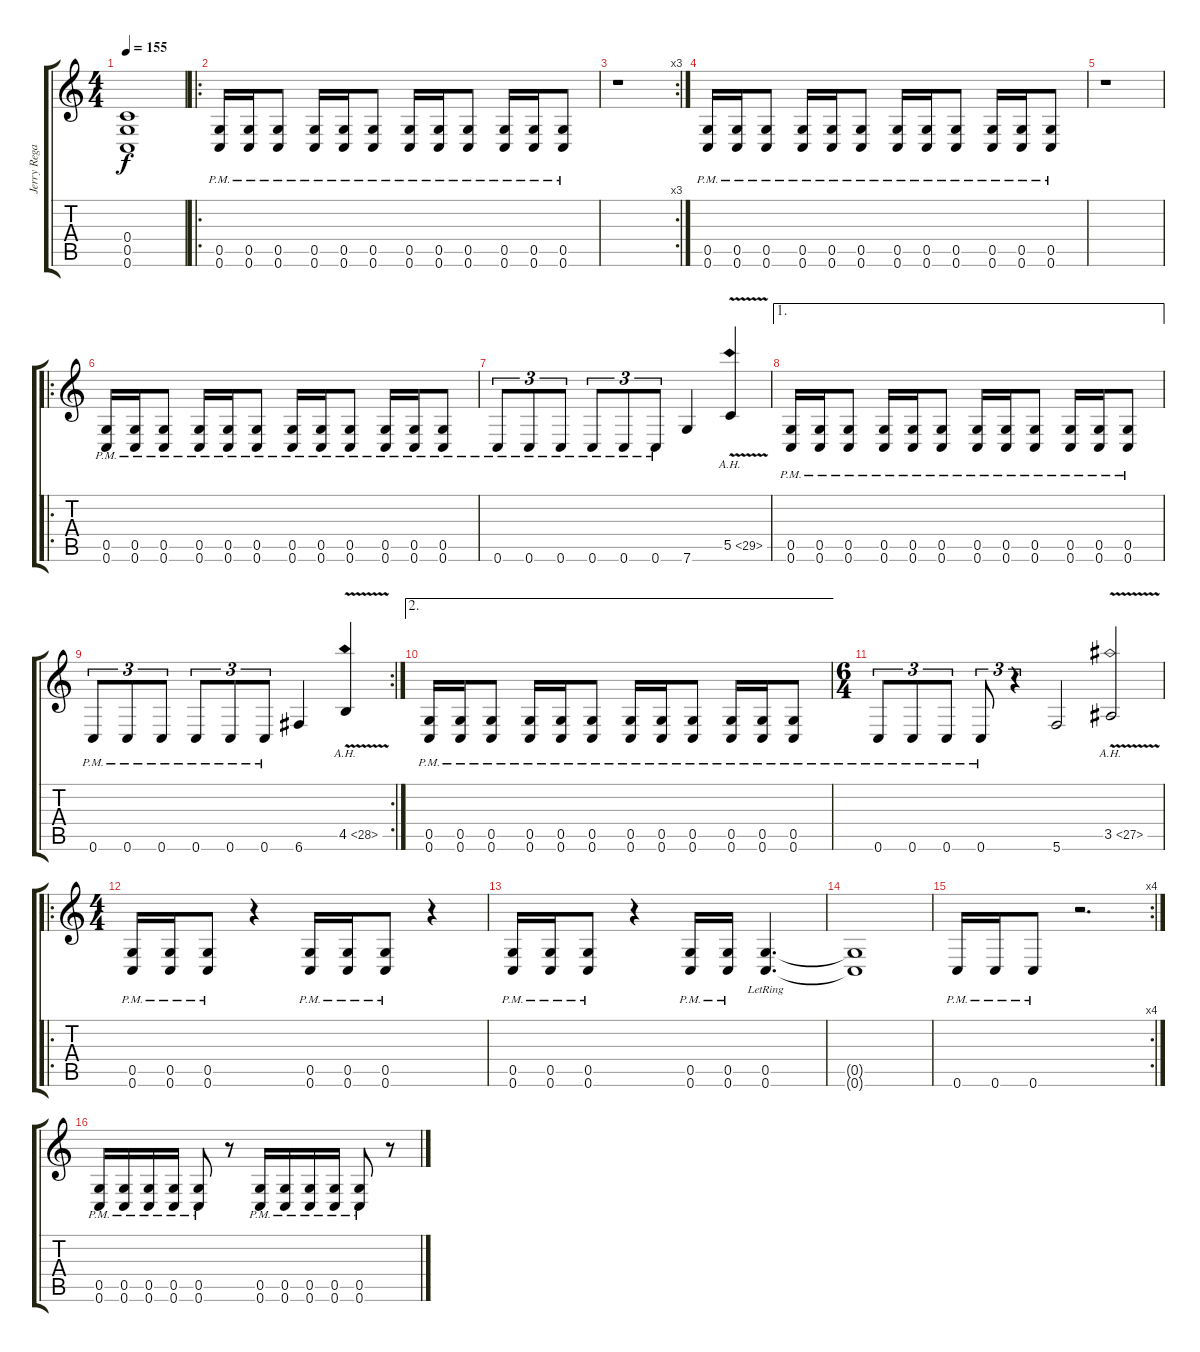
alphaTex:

\track ("Jerry Regan" "Jerry Rega") {instrument distortionguitar}
\staff {score tabs}
\tuning (D4 A3 F3 C3 G2 C2) {hide}
\ts (4 4)
\tempo 155
\clef g2
\ks c
(0.4{t} 0.5{t} 0.6{t}).1{dy f} |
\ro
(0.5{pm} 0.6{pm}).16 (0.5{pm} 0.6{pm}).16 (0.5{pm} 0.6{pm}).8 (0.5{pm} 0.6{pm}).16 (0.5{pm} 0.6{pm}).16 (0.5{pm} 0.6{pm}).8 (0.5{pm} 0.6{pm}).16 (0.5{pm} 0.6{pm}).16 (0.5{pm} 0.6{pm}).8 (0.5{pm} 0.6{pm}).16 (0.5{pm} 0.6{pm}).16 (0.5{pm} 0.6{pm}).8 |
\rc 3
r.1 |
(0.5{pm} 0.6{pm}).16 (0.5{pm} 0.6{pm}).16 (0.5{pm} 0.6{pm}).8 (0.5{pm} 0.6{pm}).16 (0.5{pm} 0.6{pm}).16 (0.5{pm} 0.6{pm}).8 (0.5{pm} 0.6{pm}).16 (0.5{pm} 0.6{pm}).16 (0.5{pm} 0.6{pm}).8 (0.5{pm} 0.6{pm}).16 (0.5{pm} 0.6{pm}).16 (0.5{pm} 0.6{pm}).8 |
r.1 |
\ro
(0.5{pm} 0.6{pm}).16 (0.5{pm} 0.6{pm}).16 (0.5{pm} 0.6{pm}).8 (0.5{pm} 0.6{pm}).16 (0.5{pm} 0.6{pm}).16 (0.5{pm} 0.6{pm}).8 (0.5{pm} 0.6{pm}).16 (0.5{pm} 0.6{pm}).16 (0.5{pm} 0.6{pm}).8 (0.5{pm} 0.6{pm}).16 (0.5{pm} 0.6{pm}).16 (0.5{pm} 0.6{pm}).8 |
0.6{pm}.8{tu (3 2)} 0.6{pm}.8{tu (3 2)} 0.6{pm}.8{tu (3 2)} 0.6{pm}.8{tu (3 2)} 0.6{pm}.8{tu (3 2)} 0.6{pm}.8{tu (3 2)} 7.6.4 5.5{ah 24 v}.4 |
\ae 1
(0.5{pm} 0.6{pm}).16 (0.5{pm} 0.6{pm}).16 (0.5{pm} 0.6{pm}).8 (0.5{pm} 0.6{pm}).16 (0.5{pm} 0.6{pm}).16 (0.5{pm} 0.6{pm}).8 (0.5{pm} 0.6{pm}).16 (0.5{pm} 0.6{pm}).16 (0.5{pm} 0.6{pm}).8 (0.5{pm} 0.6{pm}).16 (0.5{pm} 0.6{pm}).16 (0.5{pm} 0.6{pm}).8 |
\rc 2
0.6{pm}.8{tu (3 2)} 0.6{pm}.8{tu (3 2)} 0.6{pm}.8{tu (3 2)} 0.6{pm}.8{tu (3 2)} 0.6{pm}.8{tu (3 2)} 0.6{pm}.8{tu (3 2)} 6.6.4 4.5{ah 24 v}.4 |
\ae 2
(0.5{pm} 0.6{pm}).16 (0.5{pm} 0.6{pm}).16 (0.5{pm} 0.6{pm}).8 (0.5{pm} 0.6{pm}).16 (0.5{pm} 0.6{pm}).16 (0.5{pm} 0.6{pm}).8 (0.5{pm} 0.6{pm}).16 (0.5{pm} 0.6{pm}).16 (0.5{pm} 0.6{pm}).8 (0.5{pm} 0.6{pm}).16 (0.5{pm} 0.6{pm}).16 (0.5{pm} 0.6{pm}).8 |
\ts (6 4)
0.6{pm}.8{tu (3 2)} 0.6{pm}.8{tu (3 2)} 0.6{pm}.8{tu (3 2)} 0.6{pm}.8{tu (3 2)} r.4{tu (3 2)} 5.6.2 3.5{ah 24 v}.2 |
\ro
\ts (4 4)
(0.5{pm} 0.6{pm}).16 (0.5{pm} 0.6{pm}).16 (0.5{pm} 0.6{pm}).8 r.4 (0.5{pm} 0.6{pm}).16 (0.5{pm} 0.6{pm}).16 (0.5{pm} 0.6{pm}).8 r.4 |
(0.5{pm} 0.6{pm}).16 (0.5{pm} 0.6{pm}).16 (0.5{pm} 0.6{pm}).8 r.4 (0.5{pm} 0.6{pm}).16 (0.5{pm} 0.6{pm}).16 (0.5{lr} 0.6{lr}).4{d} |
(0.5{t} 0.6{t}).1 |
\rc 4
0.6{pm}.16 0.6{pm}.16 0.6{pm}.8 r.2{d} |
(0.5{pm} 0.6{pm}).16 (0.5{pm} 0.6{pm}).16 (0.5{pm} 0.6{pm}).16 (0.5{pm} 0.6{pm}).16 (0.5{pm} 0.6{pm}).8 r.8 (0.5{pm} 0.6{pm}).16 (0.5{pm} 0.6{pm}).16 (0.5{pm} 0.6{pm}).16 (0.5{pm} 0.6{pm}).16 (0.5{pm} 0.6{pm}).8 r.8
